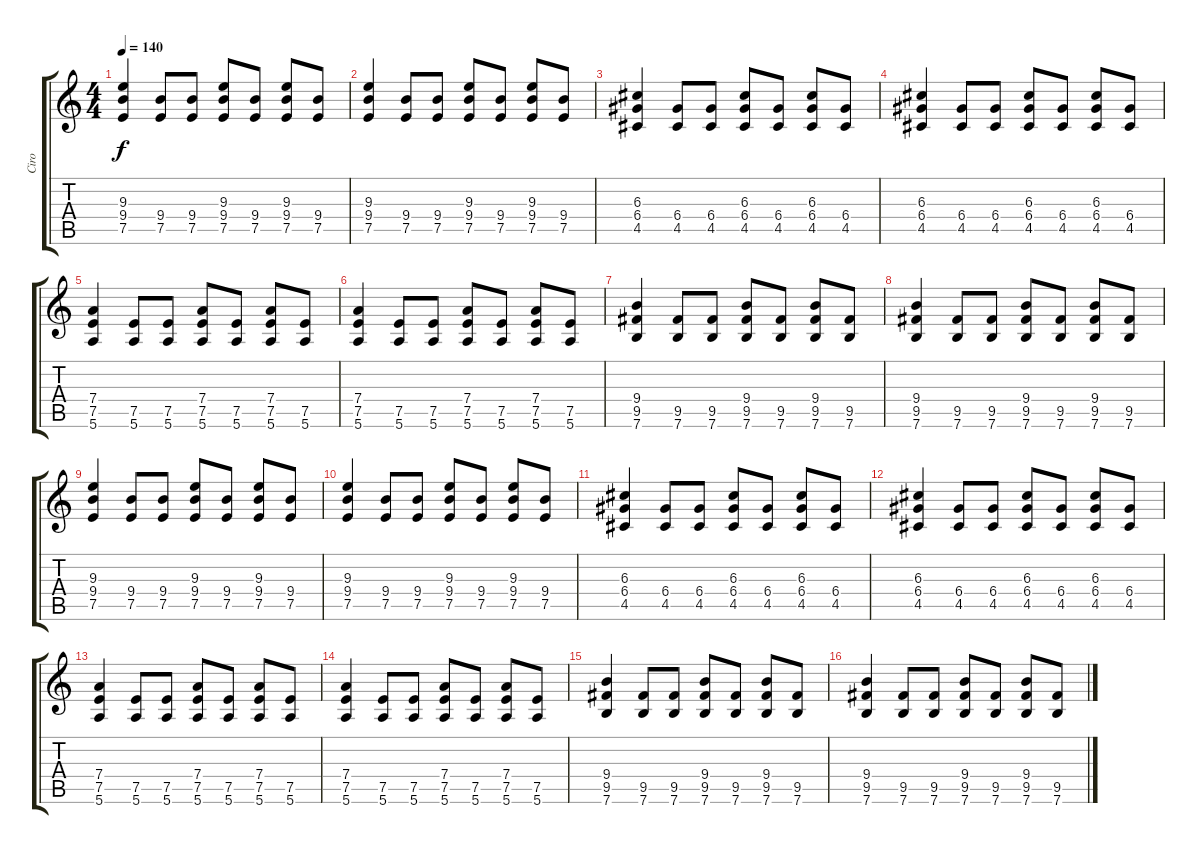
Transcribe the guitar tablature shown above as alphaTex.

\track ("Ciro" "Ciro") {instrument electricguitarjazz}
\staff {score tabs}
\tuning (E4 B3 G3 D3 A2 E2) {hide}
\ts (4 4)
\tempo 140
\clef g2
\ks c
(9.3 9.4 7.5).4{dy f} (9.4 7.5).8 (9.4 7.5).8 (9.3 9.4 7.5).8 (9.4 7.5).8 (9.3 9.4 7.5).8 (9.4 7.5).8 |
(9.3 9.4 7.5).4 (9.4 7.5).8 (9.4 7.5).8 (9.3 9.4 7.5).8 (9.4 7.5).8 (9.3 9.4 7.5).8 (9.4 7.5).8 |
(6.3 6.4 4.5).4 (6.4 4.5).8 (6.4 4.5).8 (6.3 6.4 4.5).8 (6.4 4.5).8 (6.3 6.4 4.5).8 (6.4 4.5).8 |
(6.3 6.4 4.5).4 (6.4 4.5).8 (6.4 4.5).8 (6.3 6.4 4.5).8 (6.4 4.5).8 (6.3 6.4 4.5).8 (6.4 4.5).8 |
(7.4 7.5 5.6).4 (7.5 5.6).8 (7.5 5.6).8 (7.4 7.5 5.6).8 (7.5 5.6).8 (7.4 7.5 5.6).8 (7.5 5.6).8 |
(7.4 7.5 5.6).4 (7.5 5.6).8 (7.5 5.6).8 (7.4 7.5 5.6).8 (7.5 5.6).8 (7.4 7.5 5.6).8 (7.5 5.6).8 |
(9.4 9.5 7.6).4 (9.5 7.6).8 (9.5 7.6).8 (9.4 9.5 7.6).8 (9.5 7.6).8 (9.4 9.5 7.6).8 (9.5 7.6).8 |
(9.4 9.5 7.6).4 (9.5 7.6).8 (9.5 7.6).8 (9.4 9.5 7.6).8 (9.5 7.6).8 (9.4 9.5 7.6).8 (9.5 7.6).8 |
(9.3 9.4 7.5).4 (9.4 7.5).8 (9.4 7.5).8 (9.3 9.4 7.5).8 (9.4 7.5).8 (9.3 9.4 7.5).8 (9.4 7.5).8 |
(9.3 9.4 7.5).4 (9.4 7.5).8 (9.4 7.5).8 (9.3 9.4 7.5).8 (9.4 7.5).8 (9.3 9.4 7.5).8 (9.4 7.5).8 |
(6.3 6.4 4.5).4 (6.4 4.5).8 (6.4 4.5).8 (6.3 6.4 4.5).8 (6.4 4.5).8 (6.3 6.4 4.5).8 (6.4 4.5).8 |
(6.3 6.4 4.5).4 (6.4 4.5).8 (6.4 4.5).8 (6.3 6.4 4.5).8 (6.4 4.5).8 (6.3 6.4 4.5).8 (6.4 4.5).8 |
(7.4 7.5 5.6).4 (7.5 5.6).8 (7.5 5.6).8 (7.4 7.5 5.6).8 (7.5 5.6).8 (7.4 7.5 5.6).8 (7.5 5.6).8 |
(7.4 7.5 5.6).4 (7.5 5.6).8 (7.5 5.6).8 (7.4 7.5 5.6).8 (7.5 5.6).8 (7.4 7.5 5.6).8 (7.5 5.6).8 |
(9.4 9.5 7.6).4 (9.5 7.6).8 (9.5 7.6).8 (9.4 9.5 7.6).8 (9.5 7.6).8 (9.4 9.5 7.6).8 (9.5 7.6).8 |
(9.4 9.5 7.6).4 (9.5 7.6).8 (9.5 7.6).8 (9.4 9.5 7.6).8 (9.5 7.6).8 (9.4 9.5 7.6).8 (9.5 7.6).8
